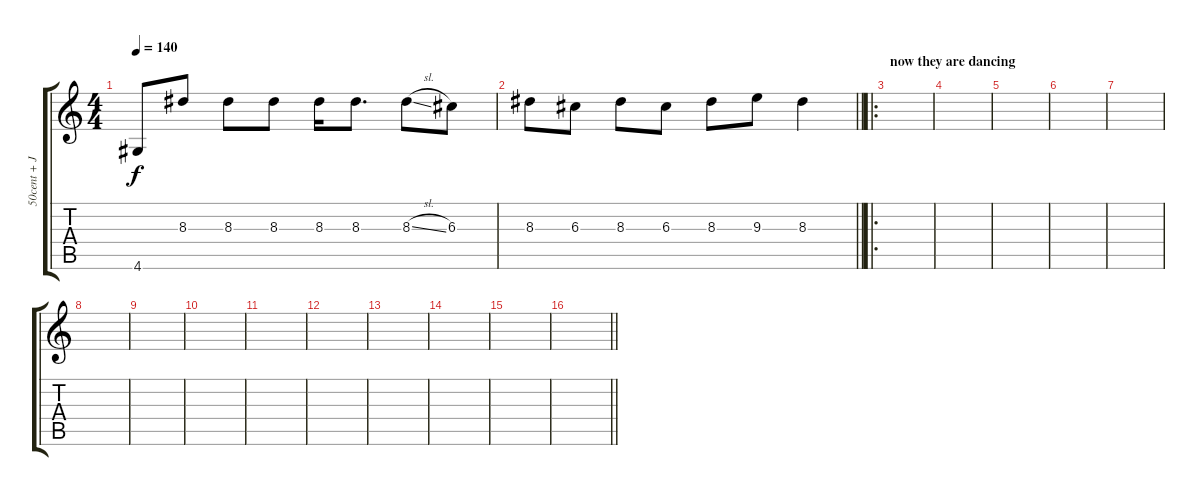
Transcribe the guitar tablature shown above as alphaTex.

\track ("50cent + Justin" "50cent + J") {instrument banjo}
\staff {score tabs}
\tuning (E4 B3 G3 D3 A2 E2) {hide}
\displaytranspose 12
\ts (4 4)
\tempo 140
\clef g2
\ks c
4.6.8{dy f} 8.3.8 8.3.8 8.3.8 8.3.16 8.3.8{d} 8.3{sl}.8 6.3.8 |
\barLineRight lightlight
8.3.8 6.3.8 8.3.8 6.3.8 8.3.8 9.3.8 8.3.4 |
\ro
\section ("" "now they are dancing")
|
|
|
|
|
|
|
|
|
|
|
|
|
\barLineRight lightlight
